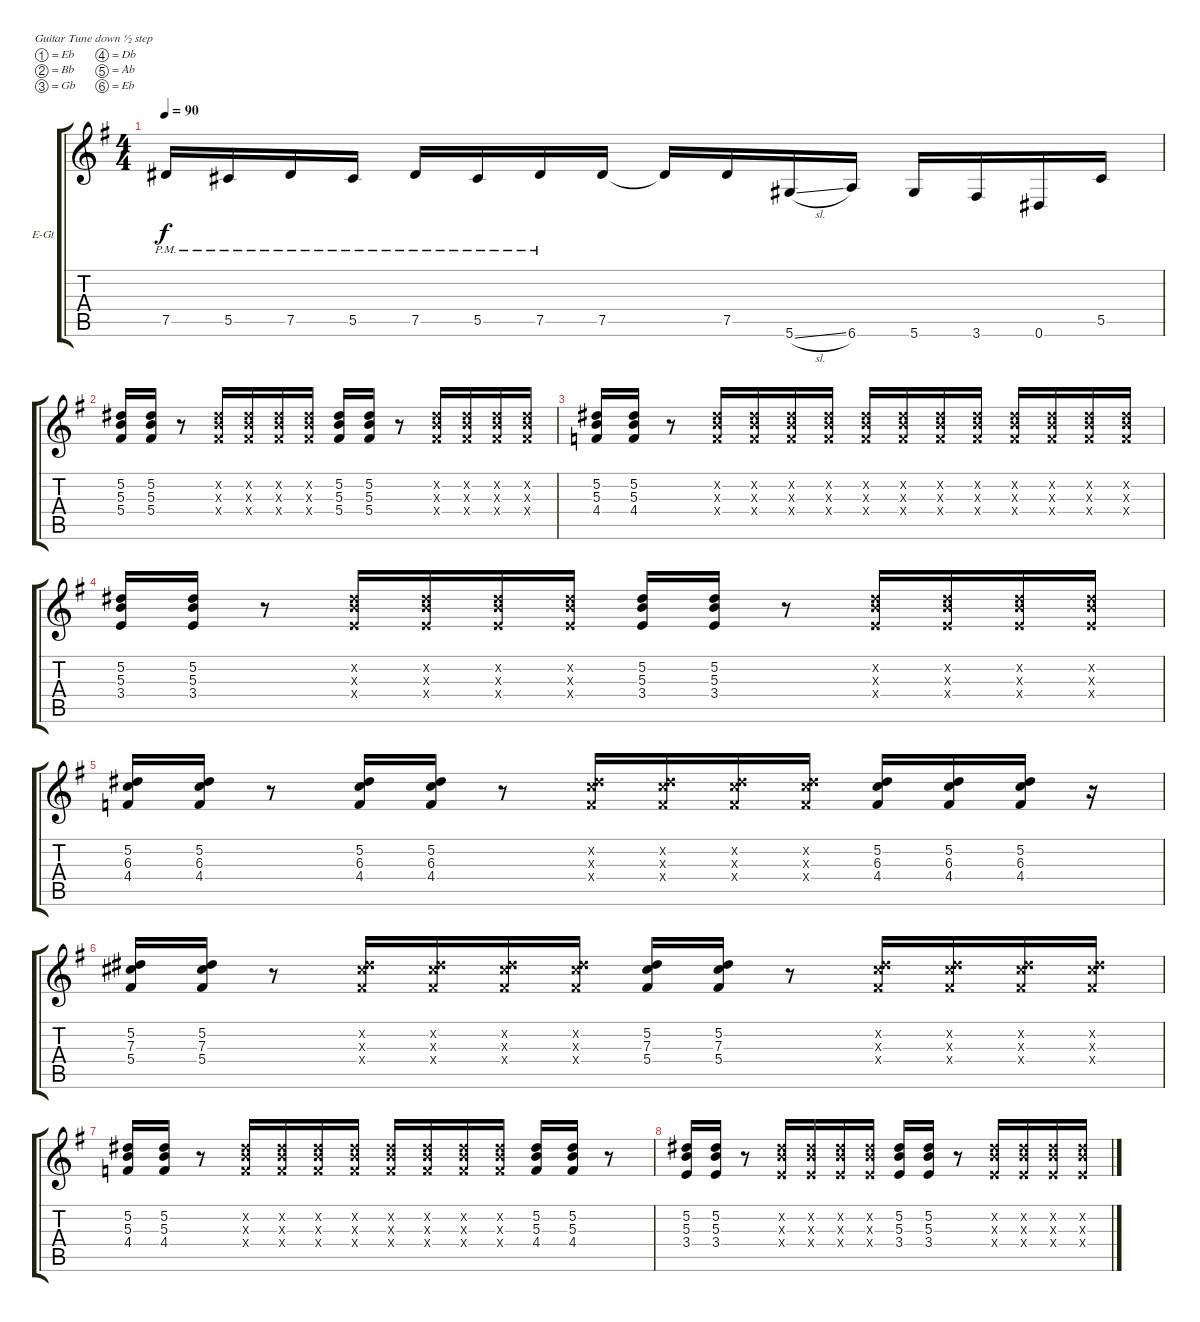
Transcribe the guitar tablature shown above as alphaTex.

\bracketExtendMode groupsimilarinstruments
\firstSystemTrackNameOrientation horizontal
\otherSystemsTrackNameOrientation horizontal
\track ("o1" "E-Gt") {instrument overdrivenguitar}
\staff {score tabs}
\tuning (Eb4 Bb3 Gb3 Db3 Ab2 Eb2)
\ts (4 4)
\tempo 90
\clef g2
\ks g
7.5{pm}.16{dy f} 5.5{pm}.16 7.5{pm}.16 5.5{pm}.16 7.5{pm}.16 5.5{pm}.16 7.5{pm}.16 7.5.16 7.5{t}.16 7.5.16 5.6{sl}.16 6.6.16 5.6.16 3.6.16 0.6.16 5.5.16 |
(5.2 5.3 5.4).16 (5.2 5.3 5.4).16 r.8 (5.2{x} 5.3{x} 5.4{x}).16 (5.2{x} 5.3{x} 5.4{x}).16 (5.2{x} 5.3{x} 5.4{x}).16 (5.2{x} 5.3{x} 5.4{x}).16 (5.2 5.3 5.4).16 (5.2 5.3 5.4).16 r.8 (5.2{x} 5.3{x} 5.4{x}).16 (5.2{x} 5.3{x} 5.4{x}).16 (5.2{x} 5.3{x} 5.4{x}).16 (5.2{x} 5.3{x} 5.4{x}).16 |
(5.2 5.3 4.4).16 (5.2 5.3 4.4).16 r.8 (5.2{x} 5.3{x} 4.4{x}).16 (5.2{x} 5.3{x} 4.4{x}).16 (5.2{x} 5.3{x} 4.4{x}).16 (5.2{x} 5.3{x} 4.4{x}).16 (5.2{x} 5.3{x} 4.4{x}).16 (5.2{x} 5.3{x} 4.4{x}).16 (5.2{x} 5.3{x} 4.4{x}).16 (5.2{x} 5.3{x} 4.4{x}).16 (5.2{x} 5.3{x} 4.4{x}).16 (5.2{x} 5.3{x} 4.4{x}).16 (5.2{x} 5.3{x} 4.4{x}).16 (5.2{x} 5.3{x} 4.4{x}).16 |
(5.2 5.3 3.4).16 (5.2 5.3 3.4).16 r.8 (5.2{x} 5.3{x} 3.4{x}).16 (5.2{x} 5.3{x} 3.4{x}).16 (5.2{x} 5.3{x} 3.4{x}).16 (5.2{x} 5.3{x} 3.4{x}).16 (5.2 5.3 3.4).16 (5.2 5.3 3.4).16 r.8 (5.2{x} 5.3{x} 3.4{x}).16 (5.2{x} 5.3{x} 3.4{x}).16 (5.2{x} 5.3{x} 3.4{x}).16 (5.2{x} 5.3{x} 3.4{x}).16 |
(5.2 6.3 4.4).16 (5.2 6.3 4.4).16 r.8 (5.2 6.3 4.4).16 (5.2 6.3 4.4).16 r.8 (5.2{x} 6.3{x} 4.4{x}).16 (5.2{x} 6.3{x} 4.4{x}).16 (5.2{x} 6.3{x} 4.4{x}).16 (5.2{x} 6.3{x} 4.4{x}).16 (5.2 6.3 4.4).16 (5.2 6.3 4.4).16 (5.2 6.3 4.4).16 r.16 |
(5.2 7.3 5.4).16 (5.2 7.3 5.4).16 r.8 (5.2{x} 7.3{x} 5.4{x}).16 (5.2{x} 7.3{x} 5.4{x}).16 (5.2{x} 7.3{x} 5.4{x}).16 (5.2{x} 7.3{x} 5.4{x}).16 (5.2 7.3 5.4).16 (5.2 7.3 5.4).16 r.8 (5.2{x} 7.3{x} 5.4{x}).16 (5.2{x} 7.3{x} 5.4{x}).16 (5.2{x} 7.3{x} 5.4{x}).16 (5.2{x} 7.3{x} 5.4{x}).16 |
(5.2 5.3 4.4).16 (5.2 5.3 4.4).16 r.8 (5.2{x} 5.3{x} 4.4{x}).16 (5.2{x} 5.3{x} 4.4{x}).16 (5.2{x} 5.3{x} 4.4{x}).16 (5.2{x} 5.3{x} 4.4{x}).16 (5.2{x} 5.3{x} 4.4{x}).16 (5.2{x} 5.3{x} 4.4{x}).16 (5.2{x} 5.3{x} 4.4{x}).16 (5.2{x} 5.3{x} 4.4{x}).16 (5.2 5.3 4.4).16 (5.2 5.3 4.4).16 r.8 |
(5.2 5.3 3.4).16 (5.2 5.3 3.4).16 r.8 (5.2{x} 5.3{x} 3.4{x}).16 (5.2{x} 5.3{x} 3.4{x}).16 (5.2{x} 5.3{x} 3.4{x}).16 (5.2{x} 5.3{x} 3.4{x}).16 (5.2 5.3 3.4).16 (5.2 5.3 3.4).16 r.8 (5.2{x} 5.3{x} 3.4{x}).16 (5.2{x} 5.3{x} 3.4{x}).16 (5.2{x} 5.3{x} 3.4{x}).16 (5.2{x} 5.3{x} 3.4{x}).16
